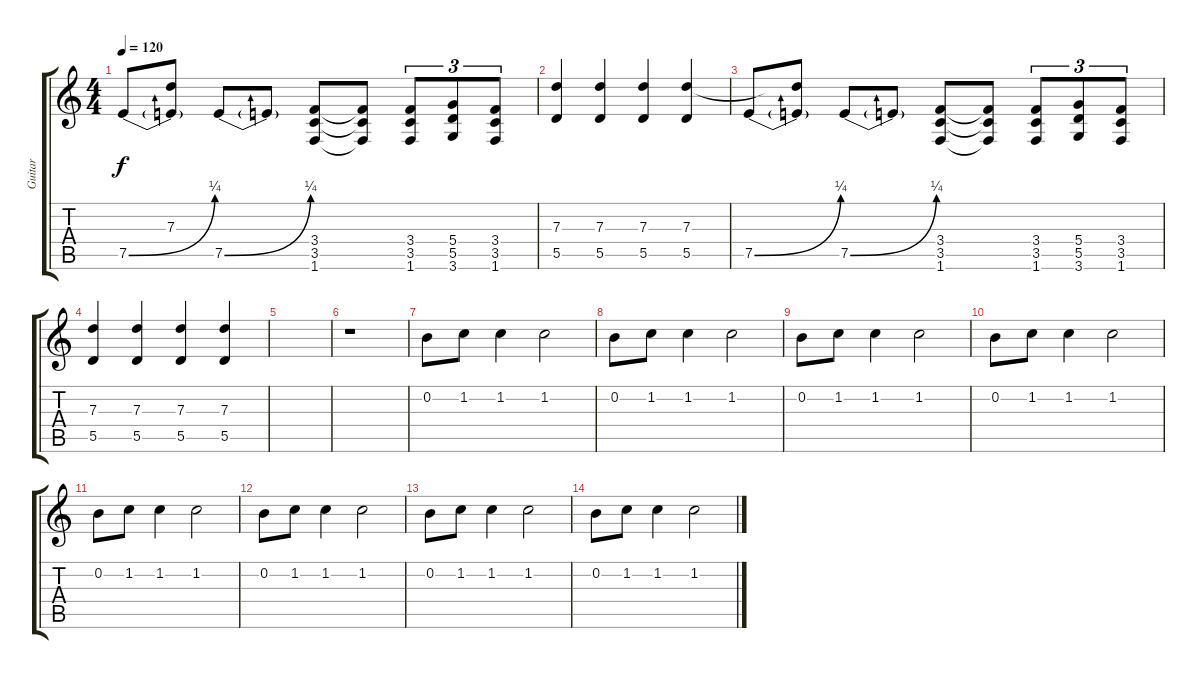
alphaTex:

\track ("Guitar" "Guitar") {instrument electricguitarclean}
\staff {score tabs}
\tuning (E4 B3 G3 D3 A2 E2) {hide}
\ts (4 4)
\tempo 120
\clef g2
\ks c
7.5{be (bend 0 0 60 1)}.8{dy f} (7.3{t} 7.5{t}).8 7.5{be (bend 0 0 60 1)}.8 7.5{t}.8 (3.4 3.5 1.6).8 (3.4{t} 3.5{t} 1.6{t}).8 (3.4 3.5 1.6).8{tu (3 2)} (5.4 5.5 3.6).8{tu (3 2)} (3.4 3.5 1.6).8{tu (3 2)} |
(7.3 5.5).4 (7.3 5.5).4 (7.3 5.5).4 (7.3 5.5).4 |
7.5{be (bend 0 0 60 1)}.8 (7.3{t} 7.5{t}).8 7.5{be (bend 0 0 60 1)}.8 7.5{t}.8 (3.4 3.5 1.6).8 (3.4{t} 3.5{t} 1.6{t}).8 (3.4 3.5 1.6).8{tu (3 2)} (5.4 5.5 3.6).8{tu (3 2)} (3.4 3.5 1.6).8{tu (3 2)} |
(7.3 5.5).4 (7.3 5.5).4 (7.3 5.5).4 (7.3 5.5).4 |
|
r.1 |
0.2.8 1.2.8 1.2.4 1.2.2 |
0.2.8 1.2.8 1.2.4 1.2.2 |
0.2.8 1.2.8 1.2.4 1.2.2 |
0.2.8 1.2.8 1.2.4 1.2.2 |
0.2.8 1.2.8 1.2.4 1.2.2 |
0.2.8 1.2.8 1.2.4 1.2.2 |
0.2.8 1.2.8 1.2.4 1.2.2 |
0.2.8 1.2.8 1.2.4 1.2.2
